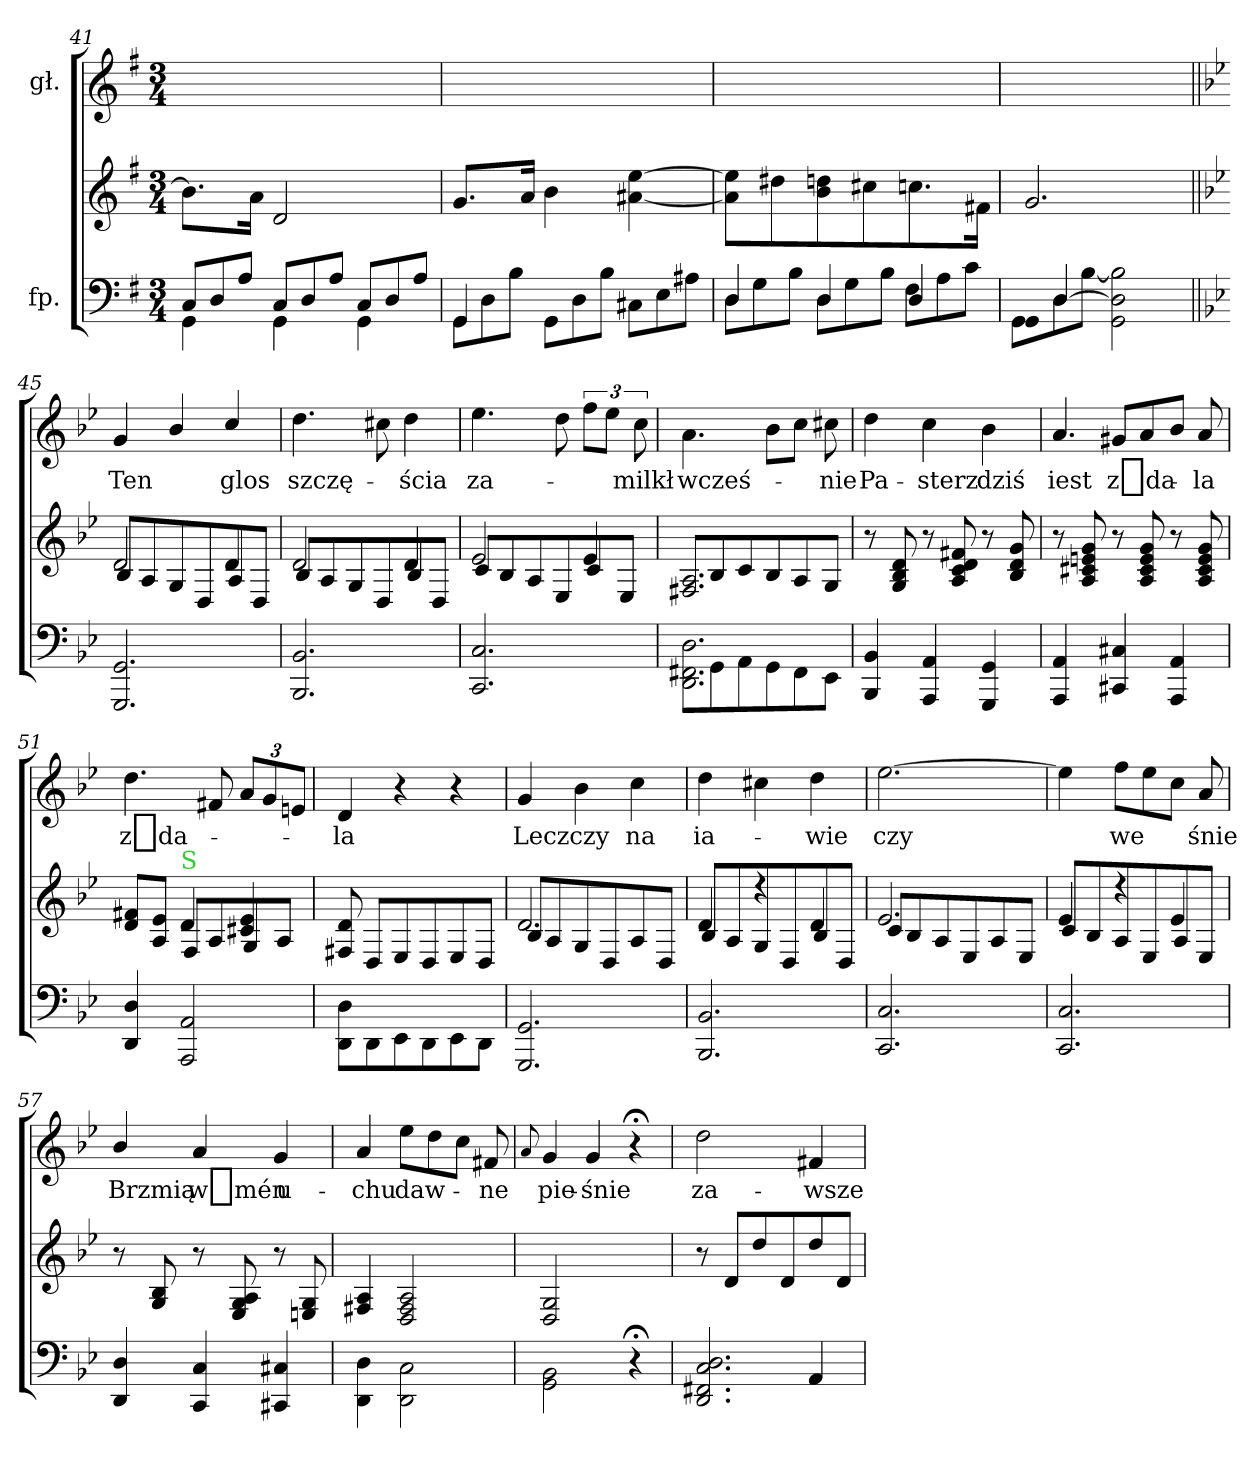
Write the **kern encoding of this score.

**kern	**kern	**kern	**text
*part2	*part2	*part1	*part1
*staff3	*staff2	*staff1	*staff1
*I"fp.	*	*I"gł.	*
*clefF4	*clefG2	*clefG2	*
*k[f#]	*k[f#]	*k[f#]	*
*M3/4	*M3/4	*M3/4	*
*Xtuplet	*	*	*
=41	=41	=41	=41
*^	*	*	*
12C/L	4GG\	8.b\L]	2.ryy	.
12D/	.	.	.	.
12A/J	.	.	.	.
.	.	16a\Jk	.	.
12C/L	4GG\	2d/	.	.
12D/	.	.	.	.
12A/J	.	.	.	.
12C/L	4GG\	.	.	.
12D/	.	.	.	.
12A/J	.	.	.	.
=42	=42	=42	=42	=42
4GG/	12GG\L	8.g/L	2.ryy	.
.	12D\	.	.	.
.	12B\J	.	.	.
.	.	16a/Jk	.	.
2ryy	12GG\L	4b\	.	.
.	12D\	.	.	.
.	12B\J	.	.	.
.	12C#X\L	[4a#X\ [4ee\	.	.
.	12E\	.	.	.
.	12A#X\J	.	.	.
=43	=43	=43	=43	=43
4D/	12D\L	8a#]\ 8ee]\L	2.ryy	.
.	12G\	.	.	.
.	.	8dd#X\	.	.
.	12B\J	.	.	.
4D/	12D\L	8b\ 8ddn\	.	.
.	12G\	.	.	.
.	.	8cc#X\	.	.
.	12B\J	.	.	.
4D/	12F#\L	8.ccn\	.	.
.	12A\	.	.	.
.	12c\J	.	.	.
.	.	16f#X\Jk	.	.
=44	=44	=44	=44	=44
!LO:N:vis=4	!	!	!	!
12GG/	12GG\L	2.g/	2.ryy	.
[6D/	12D\	.	.	.
.	[>12B\J	.	.	.
2GG\ 2D]\ 2B]\	2ryy	.	.	.
*v	*v	*	*	*
=45||	=45||	=45||	=45||
*k[b-e-]	*k[b-e-]	*k[b-e-]	*
*	*^	*	*
2.GGG/ 2.GG/	2d/	8B-/L	4g/	Ten
.	.	8A/	.	.
.	.	8G/	4b-/	.
.	.	8D/	.	.
.	4d/	8A/	4cc/	glos
.	.	8D/J	.	.
=46	=46	=46	=46	=46
2.BBB-/ 2.BB-/	2d/	8B-/L	4.dd\	szczę-
.	.	8A/	.	.
.	.	8G/	.	.
.	.	8D/	8cc#X\	.
.	4d/	8B-/	4dd\	-ścia
.	.	8D/J	.	.
=47	=47	=47	=47	=47
2.CC/ 2.C/	2e-/	8c/L	4.ee-\	za-
.	.	8B-/	.	.
.	.	8A/	.	.
.	.	8E-/	8dd\	.
.	4e-/	8c/	12ff\L	.
.	.	.	12ee-\J	.
.	.	8E-/J	.	.
.	.	.	12cc\	-milkł
*	*v	*v	*	*
=48	=48	=48	=48
!LO:N:vis=2.	!LO:N:vis=2.	!	!
8DD\ 8FF#X\ 8D\	8F#X/ 8A/	4.a\	wcześ-
8GG\	8B-/	.	.
8AA\	8c/	.	.
8GG\	8B-/	8b-\L	.
8FF#\	8A/	8cc\J	.
8EE-\J	8G/J	8cc#X\	-nie
=49	=49	=49	=49
4BBB-/ 4BB-/	8r	4dd\	Pa-
.	8G/ 8B-/ 8d/	.	.
4AAA/ 4AA/	8r	4cc\	-sterz
.	8A/ 8c/ 8d/ 8f#X/	.	.
4GGG/ 4GG/	8r	4b-\	dziś
.	8B-/ 8d/ 8g/	.	.
=50	=50	=50	=50
!	!	!LO:N:vis=4.	!
4AAA/ 4AA/	8r	4a/	iest
.	8A/ 8c#X/ 8en/ 8g/	.	.
4CC#X/ 4C#X/	8r	8g#X/L	z_da-
.	8A/ 8c#/ 8e/ 8g/	8a/	.
4AAA/ 4AA/	8r	8b-/J	.
.	8A/ 8c#/ 8e/ 8g/	8a/	-la
=51	=51	=51	=51
*	*^	*	*
4DD/ 4D/	8d/ 8f#X/L	4ryy	4.dd\	z_da-
.	8A/ 8e-/J	.	.	.
!	!LO:TX:a:color=limegreen:t=S	!	!	!
2AAA/ 2AA/	4d/	8F/L	.	.
.	.	8A/	8f#X/	.
.	4c#X/ 4e-/	8G/	12a/L	.
.	.	.	12g/	.
.	.	8A/J	.	.
.	.	.	12en/J	.
*	*v	*v	*	*
=52	=52	=52	=52
8DD\ 8D\L	8F#X/ 8d/	4d/	-la
8DD\	8D/L	.	.
8EE-\	8E-/	4r	.
8DD\	8D/	.	.
8EE-\	8E-/	4r	.
8DD\J	8D/J	.	.
=53	=53	=53	=53
!	!LO:N:vis=2	!	!
*	*^	*	*
2.GGG/ 2.GG/	2.d/	8B-/L	4g/	Lecz
.	.	8A/	.	.
.	.	8G/	4b-\	czy
.	.	8D/	.	.
.	.	8A/	4cc\	na
.	.	8D/J	.	.
=54	=54	=54	=54	=54
2.BBB-/ 2.BB-/	4d/	8B-/L	4dd\	ia-
.	.	8A/	.	.
.	4r	8G/	4cc#X\	.
.	.	8D/	.	.
.	4d/	8B-/	4dd\	-wie
.	.	8D/J	.	.
=55	=55	=55	=55	=55
2.CC/ 2.C/	2.e-/	8c/L	[2.ee-\	czy
.	.	8B-/	.	.
.	.	8A/	.	.
.	.	8E-/	.	.
.	.	8A/	.	.
.	.	8E-/J	.	.
=56	=56	=56	=56	=56
2.CC/ 2.C/	4e-/	8c/L	4ee-\]	.
.	.	8B-/	.	.
.	4r	8A/	8ff\L	we
.	.	8E-/	8ee-\	.
.	4e-/	8A/	8cc\J	.
.	.	8E-/J	8a/	śnie
*	*v	*v	*	*
=57	=57	=57	=57
4DD/ 4D/	8r	4b-/	Brzmią
.	8G/ 8B-/	.	.
4CC/ 4C/	8r	4a/	w_mén
.	8E-/ 8G/ 8A/	.	.
4CC#X/ 4C#X/	8r	4g/	u-
.	8En/ 8G/	.	.
=58	=58	=58	=58
4DD\ 4D\	4F#X/ 4A/	4a/	-chu
2DD\ 2C\	2D/ 2F#/ 2A/	8ee-\L	daw-
.	.	8dd\	.
.	.	8cc\J	.
.	.	8f#X/	-ne
=59	=59	=59	=59
.	.	8qqa/	.
2GG\ 2BB-\	2D/ 2G/	4g/	pie-
.	.	4g/	-śnie
4r;<	4ryy	4r;<	.
=60	=60	=60	=60
!LO:N:vis=2.	!	!	!
2DD/ 2FF#X/ 2C/ 2D/	8r	2dd\	za-
.	8d/L	.	.
.	8dd/	.	.
.	8d/	.	.
4AA/	8dd/	4f#X/	-wsze
.	8d/J	.	.
=	=	=	=
*-	*-	*-	*-
